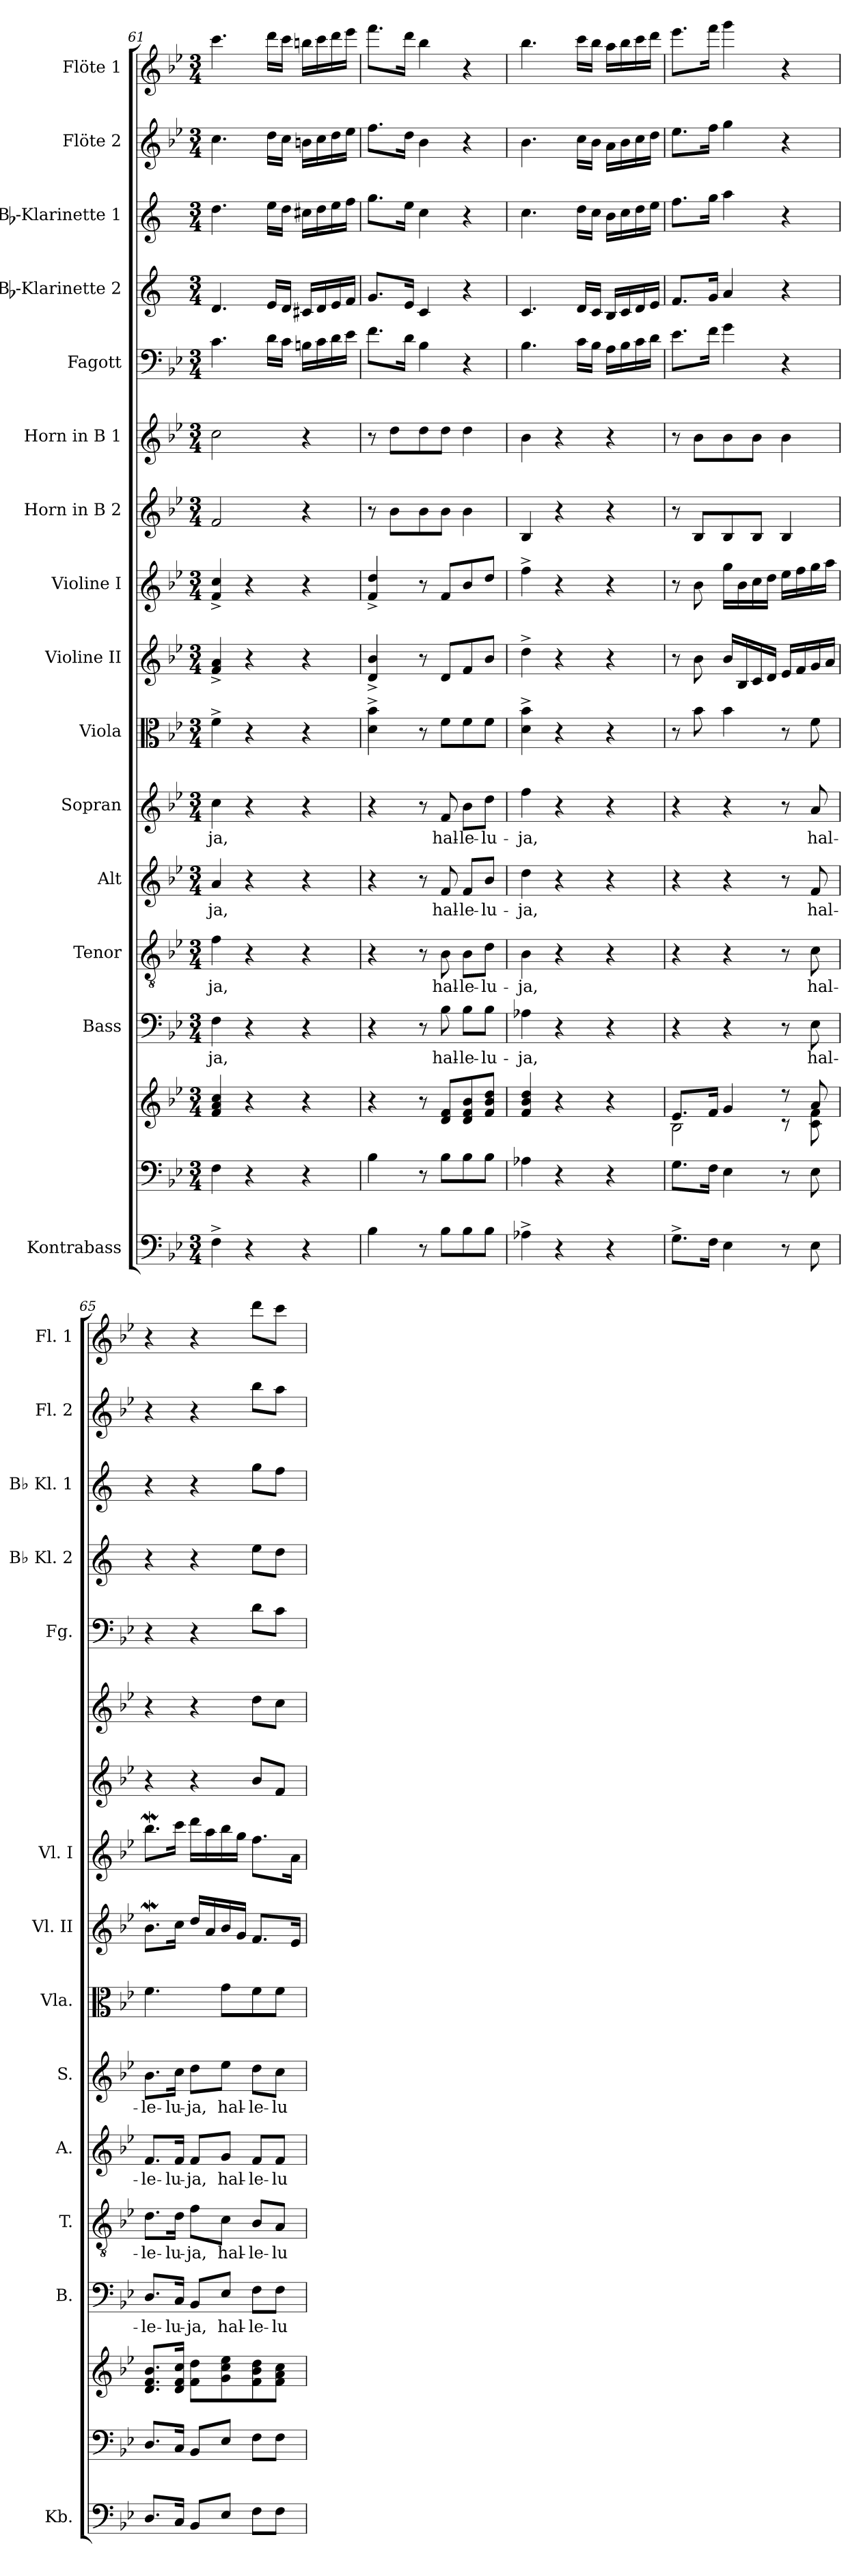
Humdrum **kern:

**kern	**kern	**kern	**kern	**text	**kern	**text	**kern	**text	**kern	**text	**kern	**kern	**kern	**kern	**kern	**kern	**kern	**kern	**kern	**kern
*part16	*part15	*part15	*part14	*part14	*part13	*part13	*part12	*part12	*part11	*part11	*part10	*part9	*part8	*part7	*part6	*part5	*part4	*part3	*part2	*part1
*staff17	*staff16	*staff15	*staff14	*staff14	*staff13	*staff13	*staff12	*staff12	*staff11	*staff11	*staff10	*staff9	*staff8	*staff7	*staff6	*staff5	*staff4	*staff3	*staff2	*staff1
*I"Kontrabass	*	*	*I"Bass	*	*I"Tenor	*	*I"Alt	*	*I"Sopran	*	*I"Viola	*I"Violine II	*I"Violine I	*I"Horn in B 2	*I"Horn in B 1	*I"Fagott	*I"Bb-Klarinette 2	*I"Bb-Klarinette 1	*I"Flöte 2	*I"Flöte 1
*I'Kb.	*	*	*I'B.	*	*I'T.	*	*I'A.	*	*I'S.	*	*I'Vla.	*I'Vl. II	*I'Vl. I	*	*	*I'Fg.	*I'Bb Kl. 2	*I'Bb Kl. 1	*I'Fl. 2	*I'Fl. 1
*clefF4	*clefF4	*clefG2	*clefF4	*	*clefGv2	*	*clefG2	*	*clefG2	*	*clefC3	*clefG2	*clefG2	*clefG2	*clefG2	*clefF4	*clefG2	*clefG2	*clefG2	*clefG2
*ITrd7c12	*	*	*	*	*	*	*	*	*	*	*	*	*	*ITrd8c14	*ITrd8c14	*	*ITrd1c2	*ITrd1c2	*	*
*k[b-e-]	*k[b-e-]	*k[b-e-]	*k[b-e-]	*	*k[b-e-]	*	*k[b-e-]	*	*k[b-e-]	*	*k[b-e-]	*k[b-e-]	*k[b-e-]	*k[b-e-]	*k[b-e-]	*k[b-e-]	*k[b-e-]	*k[b-e-]	*k[b-e-]	*k[b-e-]
*B-:	*B-:	*B-:	*B-:	*	*B-:	*	*B-:	*	*B-:	*	*B-:	*B-:	*B-:	*B-:	*B-:	*B-:	*B-:	*B-:	*B-:	*B-:
*M3/4	*M3/4	*M3/4	*M3/4	*	*M3/4	*	*M3/4	*	*M3/4	*	*M3/4	*M3/4	*M3/4	*M3/4	*M3/4	*M3/4	*M3/4	*M3/4	*M3/4	*M3/4
=61	=61	=61	=61	=61	=61	=61	=61	=61	=61	=61	=61	=61	=61	=61	=61	=61	=61	=61	=61	=61
!	!	!	!	!LO:LY:b	!	!LO:LY:b	!	!LO:LY:b	!	!LO:LY:b	!	!	!	!	!	!	!	!	!	!
4FF^>\	4F\	4f/ 4a/ 4cc/	4F\	-ja,	4f\	-ja,	4a/	-ja,	4cc\	-ja,	4f^>\	4f/^< 4a/^<	4f/^< 4cc/^<	2F/	2c\	4.c\	4.c/	4.cc\	4.cc\	4.ccc\
4r	4r	4r	4r	.	4r	.	4r	.	4r	.	4r	4r	4r	.	.	.	.	.	.	.
.	.	.	.	.	.	.	.	.	.	.	.	.	.	.	.	16d\LL	16d/LL	16dd\LL	16dd\LL	16ddd\LL
.	.	.	.	.	.	.	.	.	.	.	.	.	.	.	.	16c\JJ	16c/JJ	16cc\JJ	16cc\JJ	16ccc\JJ
4r	4r	4r	4r	.	4r	.	4r	.	4r	.	4r	4r	4r	4r	4r	16Bn\LL	16Bn/LL	16bn\LL	16bn\LL	16bbn\LL
.	.	.	.	.	.	.	.	.	.	.	.	.	.	.	.	16c\	16c/	16cc\	16cc\	16ccc\
.	.	.	.	.	.	.	.	.	.	.	.	.	.	.	.	16d\	16d/	16dd\	16dd\	16ddd\
.	.	.	.	.	.	.	.	.	.	.	.	.	.	.	.	16e-\JJ	16e-/JJ	16ee-\JJ	16ee-\JJ	16eee-\JJ
!!LO:PB:g=z
=62	=62	=62	=62	=62	=62	=62	=62	=62	=62	=62	=62	=62	=62	=62	=62	=62	=62	=62	=62	=62
4BB-\	4B-\	4r	4r	.	4r	.	4r	.	4r	.	4d\^> 4b-\^>	4d/^< 4b-/^<	4f/^< 4dd/^<	8r	8r	8.f\L	8.f/L	8.ff\L	8.ff\L	8.fff\L
.	.	.	.	.	.	.	.	.	.	.	.	.	.	8B-\L	8d\L	.	.	.	.	.
.	.	.	.	.	.	.	.	.	.	.	.	.	.	.	.	16d\Jk	16d/Jk	16dd\Jk	16dd\Jk	16ddd\Jk
8r	8r	8r	8r	.	8r	.	8r	.	8r	.	8r	8r	8r	8B-\	8d\	4B-\	4B-/	4b-\	4b-\	4bb-\
!	!	!	!	!LO:LY:b	!	!LO:LY:b	!	!LO:LY:b	!	!LO:LY:b	!	!	!	!	!	!	!	!	!	!
8BB-\L	8B-\L	8d/ 8f/L	8B-\	hal-	8B-\	hal-	8f/	hal-	8f/	hal-	8f\L	8d/L	8f/L	8B-\J	8d\J	.	.	.	.	.
!	!	!	!	!LO:LY:b	!	!LO:LY:b	!	!LO:LY:b	!	!LO:LY:b	!	!	!	!	!	!	!	!	!	!
8BB-\	8B-\	8d/ 8f/ 8b-/	8B-\L	-le-	8B-\L	-le-	8f/L	-le-	8b-\L	-le-	8f\	8f/	8b-/	4B-\	4d\	4r	4r	4r	4r	4r
!	!	!	!	!LO:LY:b	!	!LO:LY:b	!	!LO:LY:b	!	!LO:LY:b	!	!	!	!	!	!	!	!	!	!
8BB-\J	8B-\J	8f/ 8b-/ 8dd/J	8B-\J	-lu-	8d\J	-lu-	8b-/J	-lu-	8dd\J	-lu-	8f\J	8b-/J	8dd/J	.	.	.	.	.	.	.
=63	=63	=63	=63	=63	=63	=63	=63	=63	=63	=63	=63	=63	=63	=63	=63	=63	=63	=63	=63	=63
!	!	!	!	!LO:LY:b	!	!LO:LY:b	!	!LO:LY:b	!	!LO:LY:b	!	!	!	!	!	!	!	!	!	!
4AA-X^>\	4A-X\	4f/ 4b-/ 4dd/	4A-X\	-ja,	4B-\	-ja,	4dd\	-ja,	4ff\	-ja,	4d\^> 4b-\^>	4dd^>\	4ff^>\	4BB-/	4B-\	4.B-\	4.B-/	4.b-\	4.b-\	4.bb-\
4r	4r	4r	4r	.	4r	.	4r	.	4r	.	4r	4r	4r	4r	4r	.	.	.	.	.
.	.	.	.	.	.	.	.	.	.	.	.	.	.	.	.	16c\LL	16c/LL	16cc\LL	16cc\LL	16ccc\LL
.	.	.	.	.	.	.	.	.	.	.	.	.	.	.	.	16B-\JJ	16B-/JJ	16b-\JJ	16b-\JJ	16bb-\JJ
4r	4r	4r	4r	.	4r	.	4r	.	4r	.	4r	4r	4r	4r	4r	16A\LL	16A/LL	16a\LL	16a\LL	16aa\LL
.	.	.	.	.	.	.	.	.	.	.	.	.	.	.	.	16B-\	16B-/	16b-\	16b-\	16bb-\
.	.	.	.	.	.	.	.	.	.	.	.	.	.	.	.	16c\	16c/	16cc\	16cc\	16ccc\
.	.	.	.	.	.	.	.	.	.	.	.	.	.	.	.	16d\JJ	16d/JJ	16dd\JJ	16dd\JJ	16ddd\JJ
=64	=64	=64	=64	=64	=64	=64	=64	=64	=64	=64	=64	=64	=64	=64	=64	=64	=64	=64	=64	=64
*	*	*^	*	*	*	*	*	*	*	*	*	*	*	*	*	*	*	*	*	*
8.GG^>\L	8.G\L	8.e-/L	2B-\	4r	.	4r	.	4r	.	4r	.	8r	8r	8r	8r	8r	8.e-\L	8.e-/L	8.ee-\L	8.ee-\L	8.eee-\L
.	.	.	.	.	.	.	.	.	.	.	.	8b-\	8b-\	8b-\	8BB-/L	8B-\L	.	.	.	.	.
16FF\Jk	16F\Jk	16f/Jk	.	.	.	.	.	.	.	.	.	.	.	.	.	.	16f\Jk	16f/Jk	16ff\Jk	16ff\Jk	16fff\Jk
4EE-\	4E-\	4g/	.	4r	.	4r	.	4r	.	4r	.	4b-\	16b-/LL	16gg\LL	8BB-/	8B-\	4g\	4g/	4gg\	4gg\	4ggg\
.	.	.	.	.	.	.	.	.	.	.	.	.	16B-/	16b-\	.	.	.	.	.	.	.
.	.	.	.	.	.	.	.	.	.	.	.	.	16c/	16cc\	8BB-/J	8B-\J	.	.	.	.	.
.	.	.	.	.	.	.	.	.	.	.	.	.	16d/JJ	16dd\JJ	.	.	.	.	.	.	.
8r	8r	8r	8r	8r	.	8r	.	8r	.	8r	.	8r	16e-/LL	16ee-\LL	4BB-/	4B-\	4r	4r	4r	4r	4r
.	.	.	.	.	.	.	.	.	.	.	.	.	16f/	16ff\	.	.	.	.	.	.	.
!	!	!	!	!	!LO:LY:b	!	!LO:LY:b	!	!LO:LY:b	!	!LO:LY:b	!	!	!	!	!	!	!	!	!	!
8EE-\	8E-\	8a/	8c\ 8f\	8E-\	hal-	8c\	hal-	8f/	hal-	8a/	hal-	8f\	16g/	16gg\	.	.	.	.	.	.	.
.	.	.	.	.	.	.	.	.	.	.	.	.	16a/JJ	16aa\JJ	.	.	.	.	.	.	.
*	*	*v	*v	*	*	*	*	*	*	*	*	*	*	*	*	*	*	*	*	*	*
=65	=65	=65	=65	=65	=65	=65	=65	=65	=65	=65	=65	=65	=65	=65	=65	=65	=65	=65	=65	=65
!	!	!	!	!LO:LY:b	!	!LO:LY:b	!	!LO:LY:b	!	!LO:LY:b	!	!	!	!	!	!	!	!	!	!
8.DD/L	8.D/L	8.d/ 8.f/ 8.b-/L	8.D/L	-le-	8.d\L	-le-	8.f/L	-le-	8.b-\L	-le-	4.f\	8.b-w\L	8.bb-w\L	4r	4r	4r	4r	4r	4r	4r
!	!	!	!	!LO:LY:b	!	!LO:LY:b	!	!LO:LY:b	!	!LO:LY:b	!	!	!	!	!	!	!	!	!	!
16CC/Jk	16C/Jk	16d/ 16f/ 16cc/Jk	16C/Jk	-lu-	16d\Jk	-lu-	16f/Jk	-lu-	16cc\Jk	-lu-	.	16cc\Jk	16ccc\Jk	.	.	.	.	.	.	.
!	!	!	!	!LO:LY:b	!	!LO:LY:b	!	!LO:LY:b	!	!LO:LY:b	!	!	!	!	!	!	!	!	!	!
8BBB-/L	8BB-/L	8f\ 8dd\L	8BB-/L	-ja,	8f\L	-ja,	8f/L	-ja,	8dd\L	-ja,	.	16dd/LL	16ddd\LL	4r	4r	4r	4r	4r	4r	4r
.	.	.	.	.	.	.	.	.	.	.	.	16a/	16aa\	.	.	.	.	.	.	.
!	!	!	!	!LO:LY:b	!	!LO:LY:b	!	!LO:LY:b	!	!LO:LY:b	!	!	!	!	!	!	!	!	!	!
8EE-/J	8E-/J	8g\ 8cc\ 8ee-\	8E-/J	hal-	8c\J	hal-	8g/J	hal-	8ee-\J	hal-	8g\L	16b-/	16bb-\	.	.	.	.	.	.	.
.	.	.	.	.	.	.	.	.	.	.	.	16g/JJ	16gg\JJ	.	.	.	.	.	.	.
!	!	!	!	!LO:LY:b	!	!LO:LY:b	!	!LO:LY:b	!	!LO:LY:b	!	!	!	!	!	!	!	!	!	!
8FF\L	8F\L	8f\ 8b-\ 8dd\	8F\L	-le-	8B-/L	-le-	8f/L	-le-	8dd\L	-le-	8f\	8.f/L	8.ff\L	8B-/L	8d\L	8d\L	8dd\L	8ff\L	8bb-\L	8ddd\L
!	!	!	!	!LO:LY:b	!	!LO:LY:b	!	!LO:LY:b	!	!LO:LY:b	!	!	!	!	!	!	!	!	!	!
8FF\J	8F\J	8f\ 8a\ 8cc\J	8F\J	-lu-	8A/J	-lu-	8f/J	-lu-	8cc\J	-lu-	8f\J	.	.	8F/J	8c\J	8c\J	8cc\J	8ee-\J	8aa\J	8ccc\J
.	.	.	.	.	.	.	.	.	.	.	.	16e-/Jk	16a\Jk	.	.	.	.	.	.	.
=	=	=	=	=	=	=	=	=	=	=	=	=	=	=	=	=	=	=	=	=
*-	*-	*-	*-	*-	*-	*-	*-	*-	*-	*-	*-	*-	*-	*-	*-	*-	*-	*-	*-	*-
